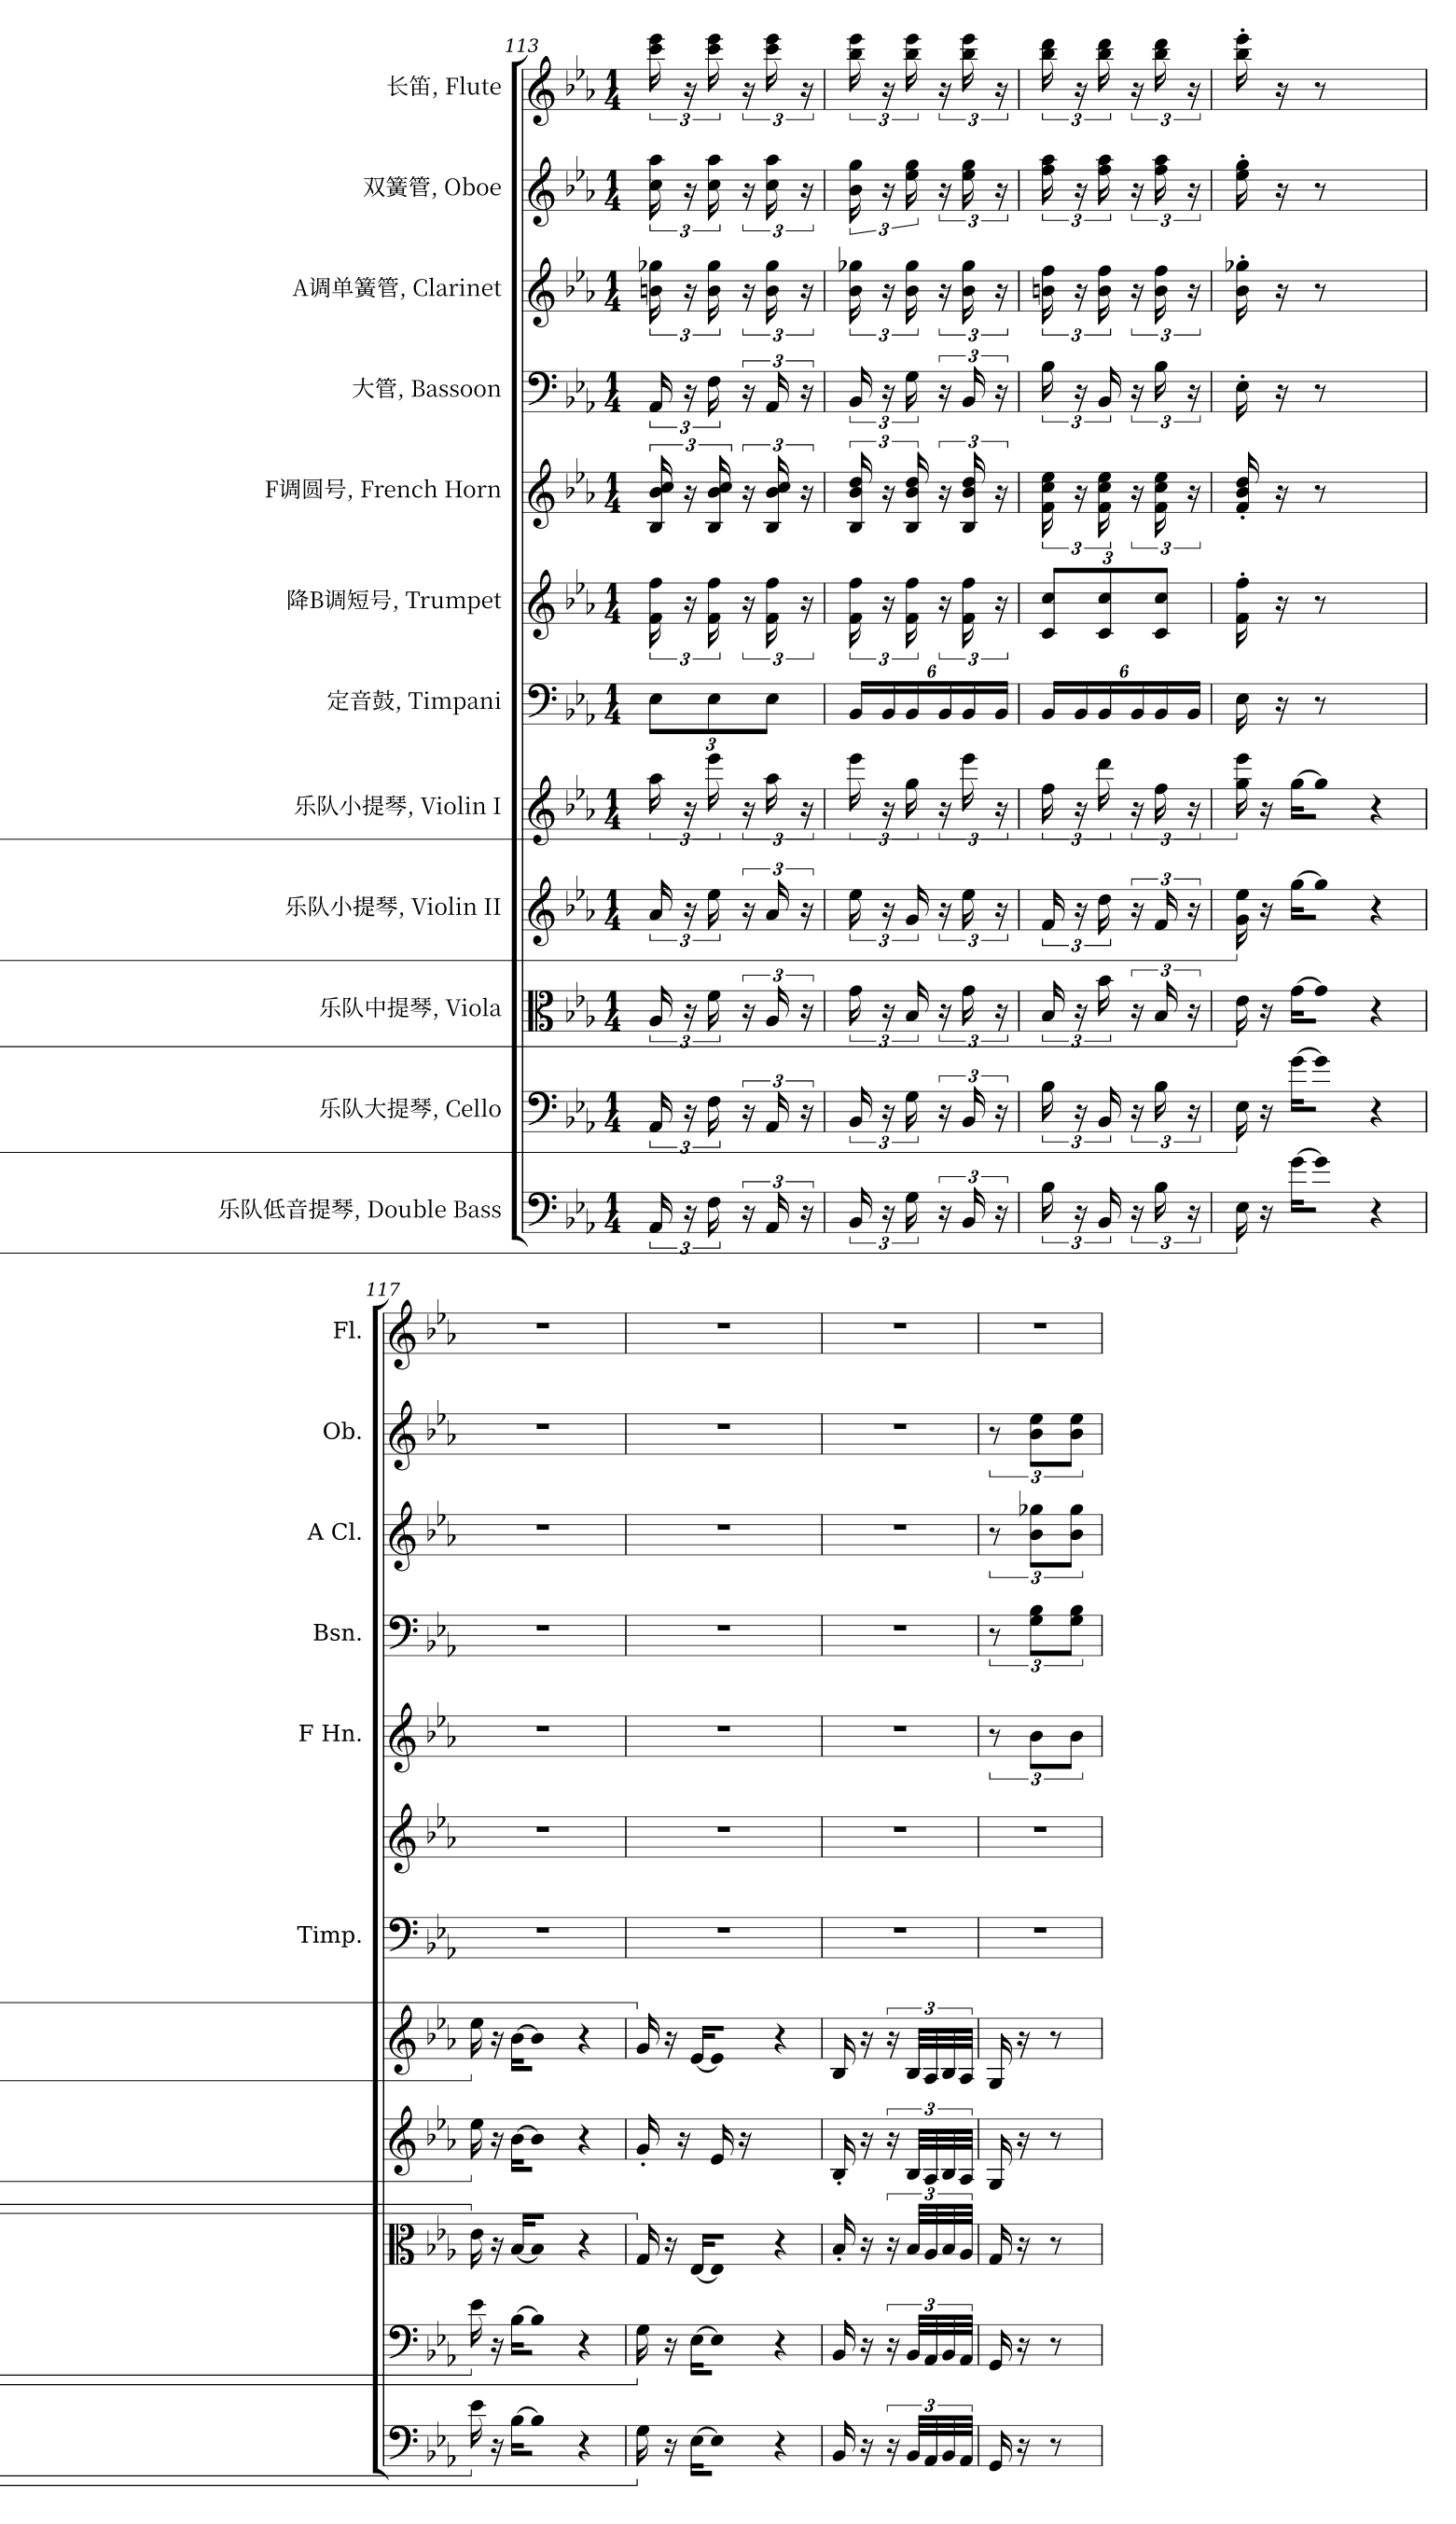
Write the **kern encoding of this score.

**kern	**kern	**kern	**kern	**kern	**kern	**kern	**kern	**kern	**kern	**kern	**kern
*part12	*part11	*part10	*part9	*part8	*part7	*part6	*part5	*part4	*part3	*part2	*part1
*staff12	*staff11	*staff10	*staff9	*staff8	*staff7	*staff6	*staff5	*staff4	*staff3	*staff2	*staff1
*I"乐队低音提琴, Double Bass	*I"乐队大提琴, Cello	*I"乐队中提琴, Viola	*I"乐队小提琴, Violin II	*I"乐队小提琴, Violin I	*I"定音鼓, Timpani	*I"降B调短号, Trumpet	*I"F调圆号, French Horn	*I"大管, Bassoon	*I"A调单簧管, Clarinet	*I"双簧管, Oboe	*I"长笛, Flute
*	*	*	*	*	*I'Timp.	*	*I'F Hn.	*I'Bsn.	*I'A Cl.	*I'Ob.	*I'Fl.
*clefF4	*clefF4	*clefC3	*clefG2	*clefG2	*clefF4	*clefG2	*clefG2	*clefF4	*clefG2	*clefG2	*clefG2
*ITrd7c12	*	*	*	*	*	*ITrd1c2	*ITrd4c7	*	*ITrd2c3	*	*
*k[b-e-a-]	*k[b-e-a-]	*k[b-e-a-]	*k[b-e-a-]	*k[b-e-a-]	*k[b-e-a-]	*k[b-e-a-d-g-]	*k[b-e-a-d-]	*k[b-e-a-]	*k[]	*k[b-e-a-]	*k[b-e-a-]
*M1/4	*M1/4	*M1/4	*M1/4	*M1/4	*M1/4	*M1/4	*M1/4	*M1/4	*M1/4	*M1/4	*M1/4
*	*	*	*	*	*Xbrackettup	*	*	*	*	*	*
=113	=113	=113	=113	=113	=113	=113	=113	=113	=113	=113	=113
24AAA-/	24AA-/	24A-/	24a-/	24aa-\	12E-\L	24e-\ 24ee-\	24E-/ 24e-/ 24f/	24AA-/	24g#X\ 24ee-X\	24cc\ 24aa-\	24ccc\ 24eee-\
24r	24r	24r	24r	24r	.	24r	24r	24r	24r	24r	24r
24FF\	24F\	24f\	24ee-\	24eee-\	12E-\	24e-\ 24ee-\	24E-/ 24e-/ 24f/	24F\	24g#\ 24ee-\	24cc\ 24aa-\	24ccc\ 24eee-\
24r	24r	24r	24r	24r	.	24r	24r	24r	24r	24r	24r
24AAA-/	24AA-/	24A-/	24a-/	24aa-\	12E-\J	24e-\ 24ee-\	24E-/ 24e-/ 24f/	24AA-/	24g#\ 24ee-\	24cc\ 24aa-\	24ccc\ 24eee-\
24r	24r	24r	24r	24r	.	24r	24r	24r	24r	24r	24r
!!LO:PB:g=z
=114	=114	=114	=114	=114	=114	=114	=114	=114	=114	=114	=114
24BBB-/	24BB-/	24g\	24ee-\	24eee-\	24BB-/LL	24e-\ 24ee-\	24E-/ 24e-/ 24g/	24BB-/	24g\ 24ee-X\	24b-\ 24gg\	24bb-\ 24eee-\
24r	24r	24r	24r	24r	24BB-/	24r	24r	24r	24r	24r	24r
24GG\	24G\	24B-/	24g/	24gg\	24BB-/	24e-\ 24ee-\	24E-/ 24e-/ 24g/	24G\	24g\ 24ee-\	24ee-\ 24gg\	24bb-\ 24eee-\
24r	24r	24r	24r	24r	24BB-/	24r	24r	24r	24r	24r	24r
24BBB-/	24BB-/	24g\	24ee-\	24eee-\	24BB-/	24e-\ 24ee-\	24E-/ 24e-/ 24g/	24BB-/	24g\ 24ee-\	24ee-\ 24gg\	24bb-\ 24eee-\
24r	24r	24r	24r	24r	24BB-/JJ	24r	24r	24r	24r	24r	24r
=115	=115	=115	=115	=115	=115	=115	=115	=115	=115	=115	=115
*	*	*	*	*	*	*Xbrackettup	*	*	*	*	*
24BB-\	24B-\	24B-/	24f/	24ff\	24BB-/LL	12B-/ 12b-/L	24B-\ 24f\ 24a-\	24B-\	24g#X\ 24dd\	24ff\ 24aa-\	24bb-\ 24ddd\
24r	24r	24r	24r	24r	24BB-/	.	24r	24r	24r	24r	24r
24BBB-/	24BB-/	24b-\	24dd\	24ddd\	24BB-/	12B-/ 12b-/	24B-\ 24f\ 24a-\	24BB-/	24g#\ 24dd\	24ff\ 24aa-\	24bb-\ 24ddd\
24r	24r	24r	24r	24r	24BB-/	.	24r	24r	24r	24r	24r
24BB-\	24B-\	24B-/	24f/	24ff\	24BB-/	12B-/ 12b-/J	24B-\ 24f\ 24a-\	24B-\	24g#\ 24dd\	24ff\ 24aa-\	24bb-\ 24ddd\
24r	24r	24r	24r	24r	24BB-/JJ	.	24r	24r	24r	24r	24r
=116	=116	=116	=116	=116	=116	=116	=116	=116	=116	=116	=116
24EE-\	24E-\	24e-\	24g\ 24ee-\	24gg\ 24eee-\	16E-\	16e-\' 16ee-\'	16B-/' 16e-/' 16g/'	16E-'\	16g\' 16ee-X\'	16ee-\' 16gg\'	16bb-\' 16eee-\'
24r	24r	24r	24r	24r	.	.	.	.	.	.	.
.	.	.	.	.	16r	16r	16r	16r	16r	16r	16r
[24G\LL	[24g\LL	[24g\LL	[24gg\LL	[24gg\LL	.	.	.	.	.	.	.
16G\JJ]	16g\JJ]	16g\JJ]	16gg\JJ]	16gg\JJ]	8r	8r	8r	8r	8r	8r	8r
16r	16r	16r	16r	16r	.	.	.	.	.	.	.
=117	=117	=117	=117	=117	=117	=117	=117	=117	=117	=117	=117
24E-\	24e-\	24e-\	24ee-\	24ee-\	4r	4r	4r	4r	4r	4r	4r
24r	24r	24r	24r	24r	.	.	.	.	.	.	.
[24BB-\LL	[24B-\LL	[24B-/LL	[24b-\LL	[24b-\LL	.	.	.	.	.	.	.
16BB-\JJ]	16B-\JJ]	16B-/JJ]	16b-\JJ]	16b-\JJ]	.	.	.	.	.	.	.
16r	16r	16r	16r	16r	.	.	.	.	.	.	.
=118	=118	=118	=118	=118	=118	=118	=118	=118	=118	=118	=118
24GG\	24G\	24G/	16g'/	24g/	4r	4r	4r	4r	4r	4r	4r
24r	24r	24r	.	24r	.	.	.	.	.	.	.
.	.	.	16r	.	.	.	.	.	.	.	.
[24EE-\LL	[24E-\LL	[24E-/LL	.	[24e-/LL	.	.	.	.	.	.	.
16EE-\JJ]	16E-\JJ]	16E-/JJ]	16e-/	16e-/JJ]	.	.	.	.	.	.	.
16r	16r	16r	16r	16r	.	.	.	.	.	.	.
!!LO:PB:g=z
=119	=119	=119	=119	=119	=119	=119	=119	=119	=119	=119	=119
16BBB-/	16BB-/	16B-'/	16B-'/	16B-/	4r	4r	4r	4r	4r	4r	4r
16r	16r	16r	16r	16r	.	.	.	.	.	.	.
24r	24r	24r	24r	24r	.	.	.	.	.	.	.
48BBB-/LLL	48BB-/LLL	48B-/LLL	48B-/LLL	48B-/LLL	.	.	.	.	.	.	.
*Xbrackettup	*Xbrackettup	*Xbrackettup	*Xbrackettup	*Xbrackettup	*	*	*	*	*	*	*
48AAA-/	48AA-/	48A-/	48A-/	48A-/	.	.	.	.	.	.	.
48BBB-/	48BB-/	48B-/	48B-/	48B-/	.	.	.	.	.	.	.
48AAA-/JJJ	48AA-/JJJ	48A-/JJJ	48A-/JJJ	48A-/JJJ	.	.	.	.	.	.	.
=120	=120	=120	=120	=120	=120	=120	=120	=120	=120	=120	=120
16GGG/	16GG/	16G/	16G/	16G/	4r	4r	12r	12r	12r	12r	4r
16r	16r	16r	16r	16r	.	.	.	.	.	.	.
.	.	.	.	.	.	.	12e-\L	12G\ 12B-\L	12g\ 12ee-X\L	12b-\ 12ee-\L	.
8r	8r	8r	8r	8r	.	.	.	.	.	.	.
.	.	.	.	.	.	.	12e-\J	12G\ 12B-\J	12g\ 12ee-\J	12b-\ 12ee-\J	.
=	=	=	=	=	=	=	=	=	=	=	=
*-	*-	*-	*-	*-	*-	*-	*-	*-	*-	*-	*-
